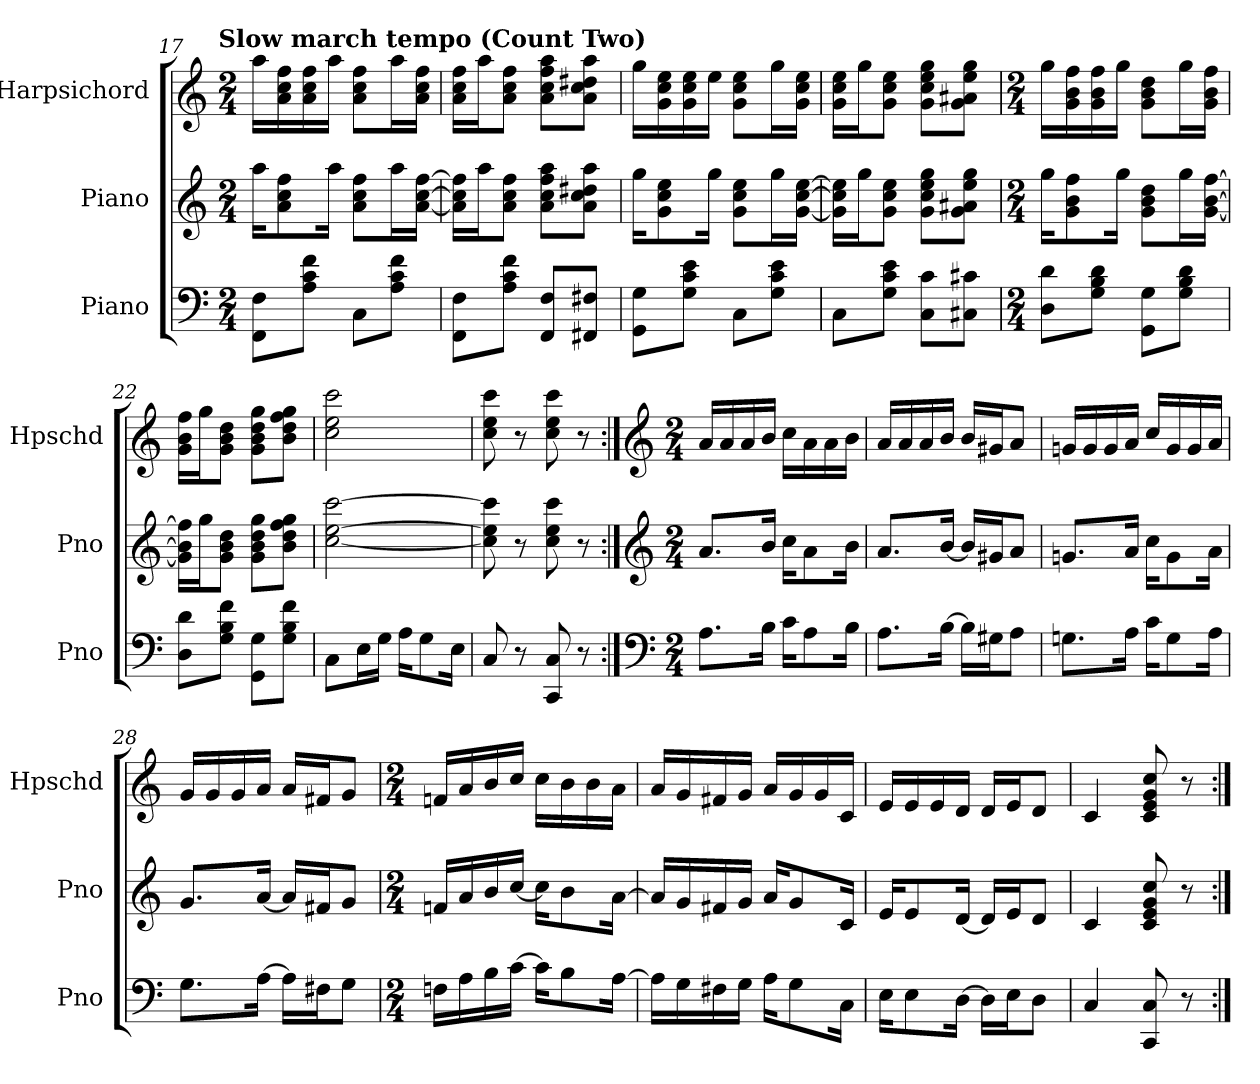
**kern	**kern	**kern
*part3	*part2	*part1
*staff3	*staff2	*staff1
*I"Piano	*I"Piano	*I"Harpsichord
*I'Pno	*I'Pno	*I'Hpschd
*clefF4	*clefG2	*clefG2
*k[]	*k[]	*k[]
!!LO:TX:omd:t=Slow march tempo (Count Two)
*M2/4	*M2/4	*M2/4
*MM56	*MM56	*MM56
=17	=17	=17
8FF 8FL	16aaKL	16aaLL
.	8a 8cc 8ff	16a 16cc 16ff
8A 8c 8fJ	.	16a 16cc 16ff
.	16aaJk	16aaJJ
8CL	8a 8cc 8ffL	8a 8cc 8ffL
8A 8c 8fJ	16aaL	16aaL
.	[16a [16cc [16ffJJ	16a 16cc 16ffJJ
=18	=18	=18
8FF 8FL	16a] 16cc] 16ff]LL	16a 16cc 16ffLL
.	16aaJ	16aaJ
8A 8c 8fJ	8a 8cc 8ffJ	8a 8cc 8ffJ
8FF 8FL	8a 8cc 8ff 8aaL	8a 8cc 8ff 8aaL
8FF#X 8F#XJ	8a 8cc 8dd#X 8aaJ	8a 8cc 8dd#X 8aaJ
=19	=19	=19
8GG 8GL	16ggKL	16ggLL
.	8g 8cc 8ee	16g 16cc 16ee
8G 8c 8eJ	.	16g 16cc 16ee
.	16ggJk	16eeJJ
8CL	8g 8cc 8eeL	8g 8cc 8eeL
8G 8c 8eJ	16ggL	16ggL
.	[16g [16cc [16eeJJ	16g 16cc 16eeJJ
=20	=20	=20
8CL	16g] 16cc] 16ee]LL	16g 16cc 16eeLL
.	16ggJ	16ggJ
8G 8c 8eJ	8g 8cc 8eeJ	8g 8cc 8eeJ
8C 8cL	8g 8cc 8ee 8ggL	8g 8cc 8ee 8ggL
8C#X 8c#XJ	8g 8a#X 8ee 8ggJ	8g 8a#X 8ee 8ggJ
=21	=21	=21
*M2/4	*M2/4	*M2/4
8D 8dL	16ggKL	16ggLL
.	8g 8b 8ff	16g 16b 16ff
8G 8B 8dJ	.	16g 16b 16ff
.	16ggJk	16ggJJ
8GG 8GL	8g 8b 8ddL	8g 8b 8ddL
8G 8B 8dJ	16ggL	16ggL
.	[16g [16b [16ffJJ	16g 16b 16ffJJ
=22	=22	=22
8D 8dL	16g] 16b] 16ff]LL	16g 16b 16ffLL
.	16ggJ	16ggJ
8G 8B 8fJ	8g 8b 8ddJ	8g 8b 8ddJ
8GG 8GL	8g 8b 8dd 8ggL	8g 8b 8dd 8ggL
8G 8B 8fJ	8b 8dd 8ff 8ggJ	8b 8dd 8ff 8ggJ
=23	=23	=23
8CL	[2cc [2ee [2ccc	2cc 2ee 2ccc
16EL	.	.
16GJJ	.	.
16AKL	.	.
8G	.	.
16EJk	.	.
=24	=24	=24
8C	8cc] 8ee] 8ccc]	8cc 8ee 8ccc
8r	8r	8r
8CC 8C	8cc 8ee 8ccc	8cc 8ee 8ccc
8r	8r	8r
=25:|!	=25:|!	=25:|!
*clefF4	*clefG2	*clefG2
*k[]	*k[]	*k[]
*M2/4	*M2/4	*M2/4
*	*	*MM56
8.AL	8.aL	16aLL
.	.	16a
.	.	16a
16BJk	16bJk	16bJJ
16cKL	16ccKL	16ccLL
8A	8a	16a
.	.	16a
16BJk	16bJk	16bJJ
=26	=26	=26
8.AL	8.aL	16aLL
.	.	16a
.	.	16a
[16BJk	[16bJk	16bJJ
16BLL]	16bLL]	16bLL
16G#XJ	16g#XJ	16g#XJ
8AJ	8aJ	8aJ
=27	=27	=27
8.GnL	8.gnL	16gnLL
.	.	16g
.	.	16g
16AJk	16aJk	16aJJ
16cKL	16cc\KL	16ccLL
8G	8g\	16g
.	.	16g
16AJk	16a\Jk	16aJJ
=28	=28	=28
8.GL	8.gL	16gLL
.	.	16g
.	.	16g
[16AJk	[16aJk	16aJJ
16ALL]	16aLL]	16aLL
16F#XJ	16f#XJ	16f#XJ
8GJ	8gJ	8gJ
=29	=29	=29
*M2/4	*M2/4	*M2/4
16FnLL	16fnLL	16fnLL
16A	16a	16a
16B	16b	16b
[16cJJ	[16ccJJ	16ccJJ
16cKL]	16ccKL]	16ccLL
8B	8b	16b
.	.	16b
[16AJk	[16aJk	16aJJ
=30	=30	=30
16ALL]	16aLL]	16aLL
16G	16g	16g
16F#X	16f#X	16f#X
16GJJ	16gJJ	16gJJ
16AKL	16aKL	16aLL
8G	8g	16g
.	.	16g
16CJk	16cJk	16cJJ
=31	=31	=31
16EKL	16eKL	16eLL
8E	8e	16e
.	.	16e
[16DJk	[16dJk	16dJJ
16DLL]	16dLL]	16dLL
16EJ	16eJ	16eJ
8DJ	8dJ	8dJ
=32	=32	=32
4C	4c	4c
8CC 8C	8c 8e 8g 8cc	8c 8e 8g 8cc
8r	8r	8r
=:|!	=:|!	=:|!
*-	*-	*-
